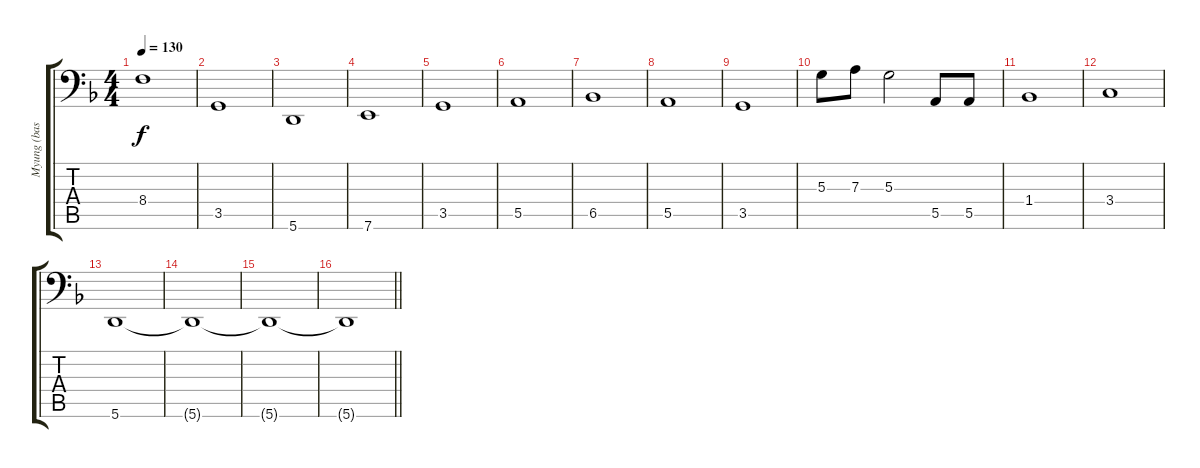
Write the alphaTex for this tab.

\track ("Myung (bass)" "Myung (bas") {instrument electricbassfinger}
\staff {score tabs}
\tuning (C3 G2 D2 A1 E1 A0) {hide}
\ts (4 4)
\tempo 130
\clef f4
\ks dminor
8.4.1{dy f} |
3.5.1 |
5.6.1 |
7.6.1 |
3.5.1 |
5.5.1 |
6.5.1 |
5.5.1 |
3.5.1 |
5.3.8 7.3.8 5.3.2 5.5.8 5.5.8 |
1.4.1 |
3.4.1 |
5.6.1 |
5.6{t}.1 |
5.6{t}.1 |
\barLineRight lightlight
5.6{t}.1
